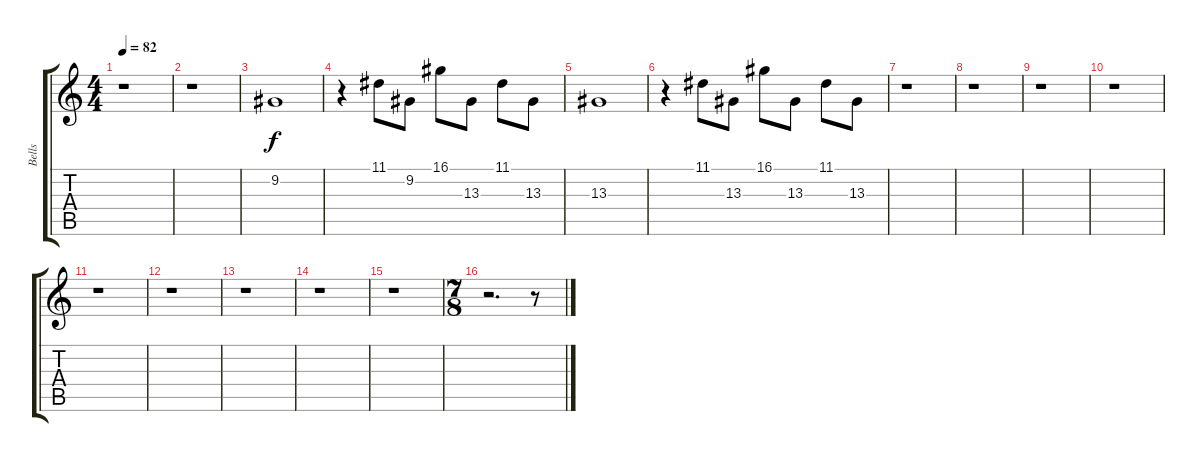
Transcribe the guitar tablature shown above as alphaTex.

\track ("Bells" "Bells") {instrument tubularbells}
\staff {score tabs}
\tuning (E4 B3 G3 D3 A2 E2) {hide}
\ts (4 4)
\tempo 82
\clef g2
\ks c
r.1{dy f} |
r.1 |
9.2.1{volume 4} |
r.4 11.1.8 9.2.8 16.1.8 13.3.8 11.1.8 13.3.8 |
13.3.1 |
r.4 11.1.8 13.3.8 16.1.8 13.3.8 11.1.8 13.3.8 |
r.1 |
r.1 |
r.1 |
r.1 |
r.1 |
r.1 |
r.1 |
r.1 |
r.1 |
\ts (7 8)
r.2{d} r.8
